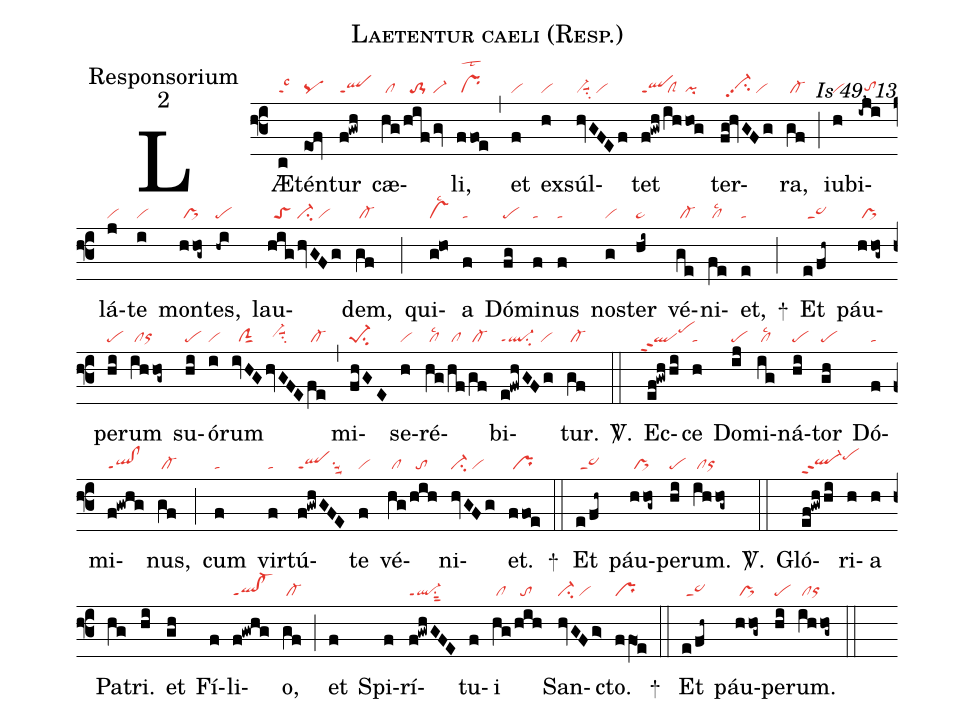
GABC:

name:Laetentur caeli (Resp.);
office-part:Responsorium;
mode:2;
commentary:Is 49, 13;
nabc-lines:1;
%%
(f3)
LÆ(c|talsc3)tén(eof|pq)tur(f!gwh|qlppt1) cæ(hg|/cl|/hif|//to-1|/gv|vi-)li,(ffoe|/prlst2) (,)
et(f|vi) ex(h|vi)súl(hvGFEf|vi-suu1su2/vi)tet(f!gwh|qlppt1|/ih|/clS|hog|pi) ter(fg!hvGFg|//vi-hhpp2su2/vi)ra,(gf|/cl-) (;)
iu(h|vi)bi(-iji|//tohg)lá(j|vi)te(i|vi) mon(hhog~|/pr>)tes,(-hi|pe) lau(hig|//toS|/hvGFg|vi-su2/vi)dem,(gf|/cl-) (;)
qui(g!ho|vslsc2)a(f|ta) Dó(fg|pe)mi(f|ta)nus(f|ta) nos(g|vi)ter(hi~|pe~) vé(ge|/cl-)ni(fe|/cllsc2)et,(e|ta) +(;)
Et(e/fh~|/sc~) páu(hhog~|/pr>)pe(hi|pe)rum(ihhog~|/clorhg) su(hi|pe)ó(i|vi)rum(ivHG|//ciG|hvGFE|//vi-hhsuu1su2|fe|/cl-) (,)
mi(fhGE|pe-1su2)se(h|vi)ré(hg|/cllsc2|/hf|/cl|/gf|/cl-)bi(e!fwhGFg|ql-ppt1su2/vi)tur.(gf|/cl-) <sp>V/</sp>.(::)
Ec(ef!gwhhi|``qlppt2pehj)ce(h|ta) Do(ij|pe)mi(ig|/cllsc2)ná(hi|pe)tor(gh|pe) Dó(f|ta)mi(f!gwhg|ql!clppt1)nus,(gf|/cl-) (;)
cum(f|ta) vir(f|ta)tú(f!gwhGFE|qlppt1su1suu2)te(f|vi) vé(hg|/cl|/hih|//to)ni(hvGFg|vi-su2/vi)et.(ffoe|/pr) +(::)
Et(e/fh~|/sc~) páu(hhog~|/pr>)pe(hi|pe)rum.(ihhog~|/clorhg) <sp>V/</sp>.(::)
Gló(ef!gwhhi|ql-hhppt2pehj)ri(h)a(h) Pa(hg)tri.(hi)
et(gh) Fí(f)li(f!gwhg|ql!cl-ppt1)o,(gf|/cl-) (;)
et(f) Spi(f)rí(f!gwhGFE|ql-ppt1su1sut2)tu(f)i(hg|/cl|/hih|//to) San(hvGFg>|ci-/vi)cto.(ffO1e|pr) +(::)
Et(e/fh~|/sc~) páu(hhog~|/pr>)pe(hi|pe)rum.(ihhog~|/clorhg) (::)
